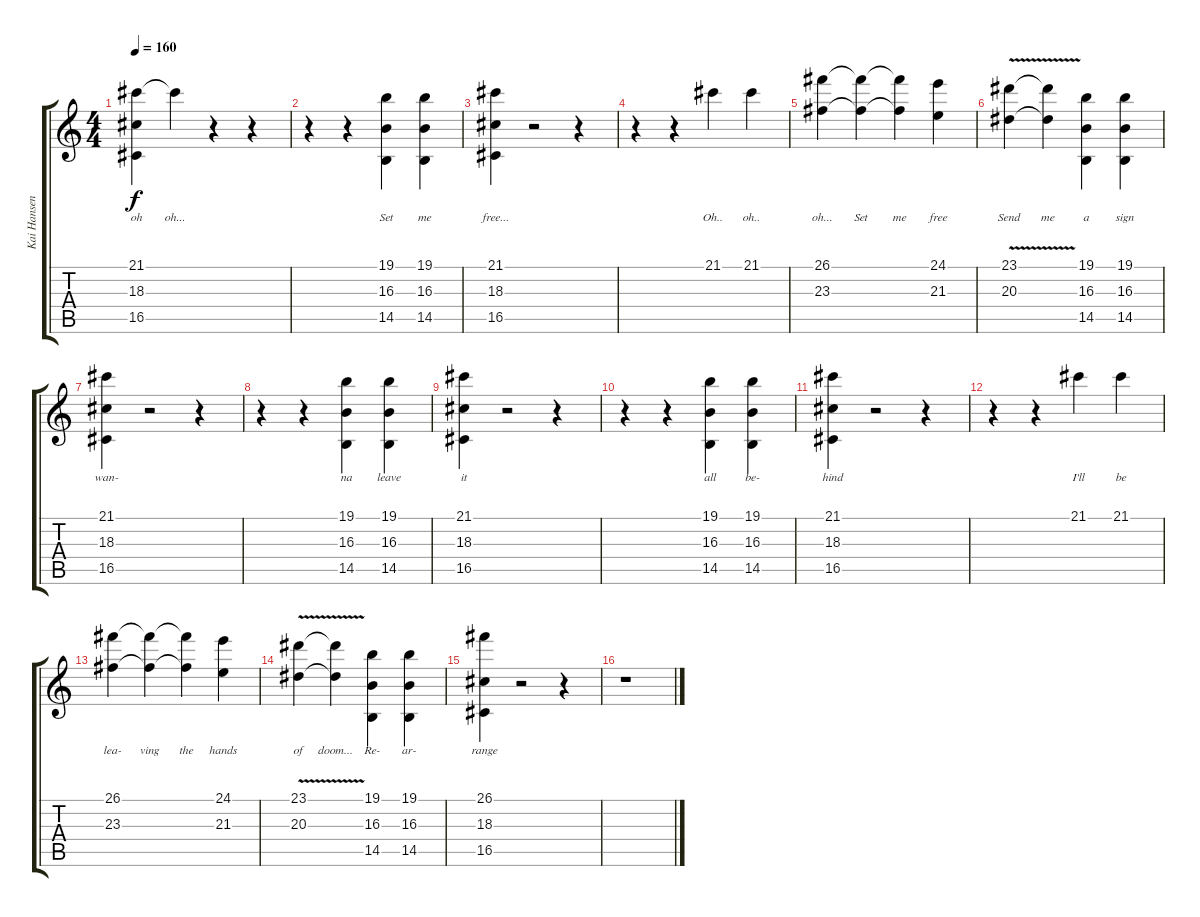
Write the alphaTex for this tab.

\track ("Kai Hansen" "Kai Hansen") {instrument choiraahs}
\staff {score tabs}
\tuning (E4 B3 G3 D3 A2 E2) {hide}
\ts (4 4)
\tempo 160
\clef g2
\ks c
(21.1 18.3 16.5).4{lyrics (0 "oh") lyrics (1 "") lyrics (2 "") lyrics (3 "") lyrics (4 "") dy f} 21.1{t}.4{lyrics (0 "oh...") lyrics (1 "") lyrics (2 "") lyrics (3 "") lyrics (4 "")} r.4 r.4 |
r.4 r.4 (19.1 16.3 14.5).4{lyrics (0 "Set") lyrics (1 "") lyrics (2 "") lyrics (3 "") lyrics (4 "")} (19.1 16.3 14.5).4{lyrics (0 "me") lyrics (1 "") lyrics (2 "") lyrics (3 "") lyrics (4 "")} |
(21.1 18.3 16.5).4{lyrics (0 "free...") lyrics (1 "") lyrics (2 "") lyrics (3 "") lyrics (4 "")} r.2 r.4 |
r.4 r.4 21.1.4{lyrics (0 "Oh..") lyrics (1 "") lyrics (2 "") lyrics (3 "") lyrics (4 "")} 21.1.4{lyrics (0 "oh..") lyrics (1 "") lyrics (2 "") lyrics (3 "") lyrics (4 "")} |
(26.1 23.3).4{lyrics (0 "oh...") lyrics (1 "") lyrics (2 "") lyrics (3 "") lyrics (4 "")} (26.1{t} 23.3{t}).4{lyrics (0 "Set") lyrics (1 "") lyrics (2 "") lyrics (3 "") lyrics (4 "")} (26.1{t} 23.3{t}).4{lyrics (0 "me") lyrics (1 "") lyrics (2 "") lyrics (3 "") lyrics (4 "")} (24.1 21.3).4{lyrics (0 "free") lyrics (1 "") lyrics (2 "") lyrics (3 "") lyrics (4 "")} |
(23.1{v} 20.3{v}).4{lyrics (0 "Send") lyrics (1 "") lyrics (2 "") lyrics (3 "") lyrics (4 "")} (23.1{t} 20.3{t}).4{lyrics (0 "me") lyrics (1 "") lyrics (2 "") lyrics (3 "") lyrics (4 "")} (19.1 16.3 14.5).4{lyrics (0 "a") lyrics (1 "") lyrics (2 "") lyrics (3 "") lyrics (4 "")} (19.1 16.3 14.5).4{lyrics (0 "sign") lyrics (1 "") lyrics (2 "") lyrics (3 "") lyrics (4 "")} |
(21.1 18.3 16.5).4{lyrics (0 "wan-") lyrics (1 "") lyrics (2 "") lyrics (3 "") lyrics (4 "")} r.2 r.4 |
r.4 r.4 (19.1 16.3 14.5).4{lyrics (0 "na") lyrics (1 "") lyrics (2 "") lyrics (3 "") lyrics (4 "")} (19.1 16.3 14.5).4{lyrics (0 "leave") lyrics (1 "") lyrics (2 "") lyrics (3 "") lyrics (4 "")} |
(21.1 18.3 16.5).4{lyrics (0 "it") lyrics (1 "") lyrics (2 "") lyrics (3 "") lyrics (4 "")} r.2 r.4 |
r.4 r.4 (19.1 16.3 14.5).4{lyrics (0 "all") lyrics (1 "") lyrics (2 "") lyrics (3 "") lyrics (4 "")} (19.1 16.3 14.5).4{lyrics (0 "be-") lyrics (1 "") lyrics (2 "") lyrics (3 "") lyrics (4 "")} |
(21.1 18.3 16.5).4{lyrics (0 "hind") lyrics (1 "") lyrics (2 "") lyrics (3 "") lyrics (4 "")} r.2 r.4 |
r.4 r.4 21.1.4{lyrics (0 "I'll") lyrics (1 "") lyrics (2 "") lyrics (3 "") lyrics (4 "")} 21.1.4{lyrics (0 "be") lyrics (1 "") lyrics (2 "") lyrics (3 "") lyrics (4 "")} |
(26.1 23.3).4{lyrics (0 "lea-") lyrics (1 "") lyrics (2 "") lyrics (3 "") lyrics (4 "")} (26.1{t} 23.3{t}).4{lyrics (0 "ving") lyrics (1 "") lyrics (2 "") lyrics (3 "") lyrics (4 "")} (26.1{t} 23.3{t}).4{lyrics (0 "the") lyrics (1 "") lyrics (2 "") lyrics (3 "") lyrics (4 "")} (24.1 21.3).4{lyrics (0 "hands") lyrics (1 "") lyrics (2 "") lyrics (3 "") lyrics (4 "")} |
(23.1{v} 20.3{v}).4{lyrics (0 "of") lyrics (1 "") lyrics (2 "") lyrics (3 "") lyrics (4 "")} (23.1{t} 20.3{t}).4{lyrics (0 "doom...") lyrics (1 "") lyrics (2 "") lyrics (3 "") lyrics (4 "")} (19.1 16.3 14.5).4{lyrics (0 "Re-") lyrics (1 "") lyrics (2 "") lyrics (3 "") lyrics (4 "")} (19.1 16.3 14.5).4{lyrics (0 "ar-") lyrics (1 "") lyrics (2 "") lyrics (3 "") lyrics (4 "")} |
(26.1 18.3 16.5).4{lyrics (0 "range") lyrics (1 "") lyrics (2 "") lyrics (3 "") lyrics (4 "")} r.2 r.4 |
r.1
